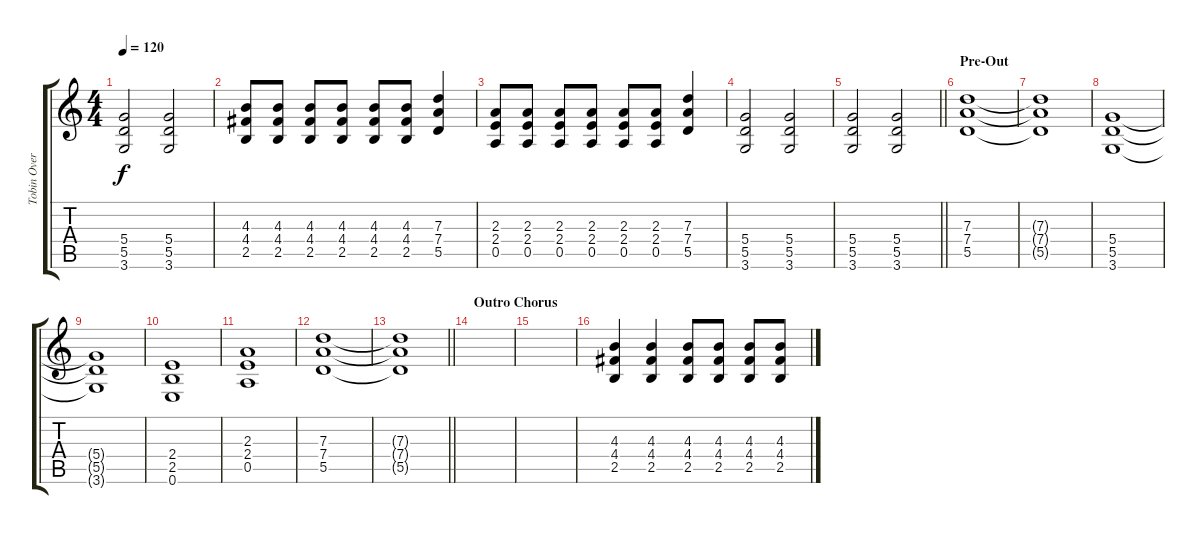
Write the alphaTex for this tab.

\track ("Tobin Overdub" "Tobin Over") {instrument distortionguitar}
\staff {score tabs}
\tuning (E4 B3 G3 D3 A2 E2) {hide}
\ts (4 4)
\tempo 120
\clef g2
\ks c
(5.4 5.5 3.6).2{dy f} (5.4 5.5 3.6).2 |
(4.3 4.4 2.5).8 (4.3 4.4 2.5).8 (4.3 4.4 2.5).8 (4.3 4.4 2.5).8 (4.3 4.4 2.5).8 (4.3 4.4 2.5).8 (7.3 7.4 5.5).4 |
(2.3 2.4 0.5).8 (2.3 2.4 0.5).8 (2.3 2.4 0.5).8 (2.3 2.4 0.5).8 (2.3 2.4 0.5).8 (2.3 2.4 0.5).8 (7.3 7.4 5.5).4 |
(5.4 5.5 3.6).2 (5.4 5.5 3.6).2 |
\barLineRight lightlight
(5.4 5.5 3.6).2 (5.4 5.5 3.6).2 |
\section ("" "Pre-Out")
(7.3 7.4 5.5).1 |
(7.3{t} 7.4{t} 5.5{t}).1 |
(5.4 5.5 3.6).1 |
(5.4{t} 5.5{t} 3.6{t}).1 |
(2.4 2.5 0.6).1 |
(2.3 2.4 0.5).1 |
(7.3 7.4 5.5).1 |
\barLineRight lightlight
(7.3{t} 7.4{t} 5.5{t}).1 |
\section ("" "Outro Chorus")
|
|
(4.3 4.4 2.5).4 (4.3 4.4 2.5).4 (4.3 4.4 2.5).8 (4.3 4.4 2.5).8 (4.3 4.4 2.5).8 (4.3 4.4 2.5).8
